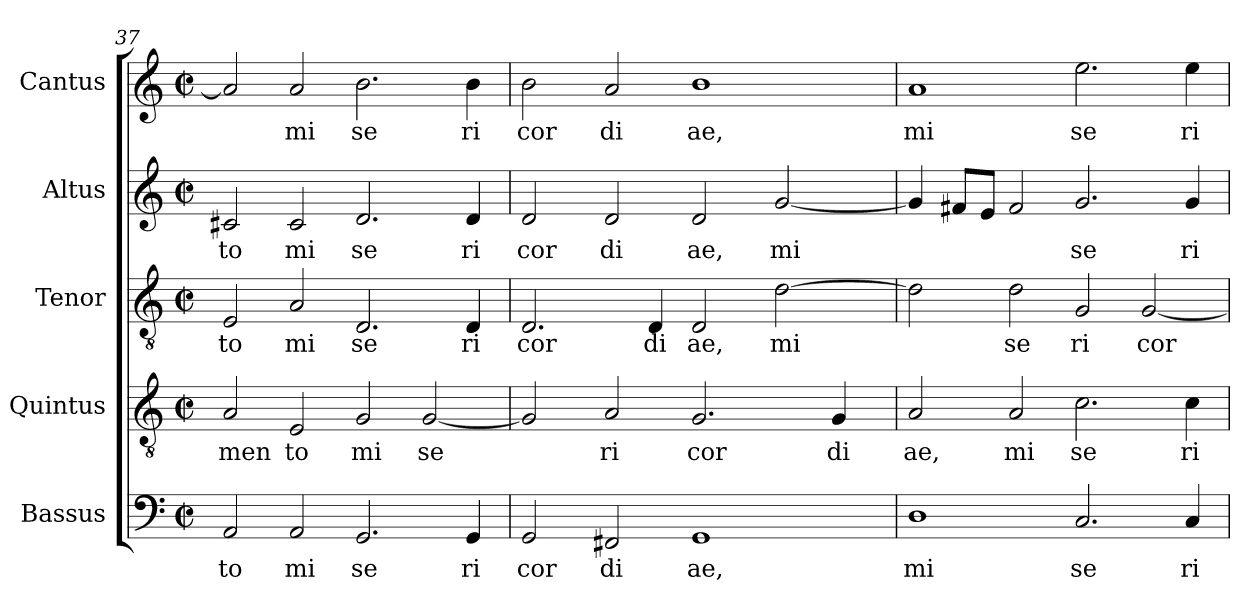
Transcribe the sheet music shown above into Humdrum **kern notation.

**kern	**text	**kern	**text	**kern	**text	**kern	**text	**kern	**text
*part5	*part5	*part4	*part4	*part3	*part3	*part2	*part2	*part1	*part1
*staff5	*staff5	*staff4	*staff4	*staff3	*staff3	*staff2	*staff2	*staff1	*staff1
*I"Bassus	*	*I"Quintus	*	*I"Tenor	*	*I"Altus	*	*I"Cantus	*
*clefF4	*	*clefGv2	*	*clefGv2	*	*clefG2	*	*clefG2	*
*M2/2	*	*M2/2	*	*M2/2	*	*M2/2	*	*M2/2	*
*met(c|)	*	*met(c|)	*	*met(c|)	*	*met(c|)	*	*met(c|)	*
=37	=37	=37	=37	=37	=37	=37	=37	=37	=37
!	!LO:LY:b:cj	!	!LO:LY:b:cj	!	!LO:LY:b:cj	!	!LO:LY:b:cj	!	!
2AA/	to	2A/	men	2E/	to	2c#X/	to	2a/]	.
!	!LO:LY:b:cj	!	!LO:LY:b:cj	!	!LO:LY:b:cj	!	!LO:LY:b:cj	!	!LO:LY:b:cj
2AA/	mi	2E/	to	2A/	mi	2c#/	mi	2a/	mi
!	!LO:LY:b:cj	!	!LO:LY:b:cj	!	!LO:LY:b:cj	!	!LO:LY:b:cj	!	!LO:LY:b:cj
2.GG/	se	2G/	mi	2.D/	se	2.d/	se	2.b\	se
!	!	!	!LO:LY:b:cj	!	!	!	!	!	!
.	.	[>2G/	se	.	.	.	.	.	.
!	!LO:LY:b:cj	!	!	!	!LO:LY:b:cj	!	!LO:LY:b:cj	!	!LO:LY:b:cj
4GG/	ri	.	.	4D/	ri	4d/	ri	4b\	ri
!!LO:LB:g=z
=38	=38	=38	=38	=38	=38	=38	=38	=38	=38
!	!LO:LY:b:cj	!	!	!	!LO:LY:b:cj	!	!LO:LY:b:cj	!	!LO:LY:b:cj
*	*	*^	*	*	*	*	*	*	*
2GG/	cor	2G/]	16.ryy	.	2.D/	cor	2d/	cor	2b\	cor
.	.	.	1ryy	.	.	.	.	.	.	.
!	!LO:LY:b:cj	!	!	!LO:LY:b:cj	!	!	!	!LO:LY:b:cj	!	!LO:LY:b:cj
2FF#X/	di	2A/	.	ri	.	.	2d/	di	2a/	di
!	!	!	!	!	!	!LO:LY:b:cj	!	!	!	!
.	.	.	.	.	4D/	di	.	.	.	.
!	!LO:LY:b:cj	!	!	!LO:LY:b:cj	!	!LO:LY:b:cj	!	!LO:LY:b:cj	!	!LO:LY:b:cj
1GG	ae,	2.G/	.	cor	2D/	ae,	2d/	ae,	1b	ae,
.	.	.	2ryy	.	.	.	.	.	.	.
!	!	!	!	!	!	!LO:LY:b	!	!LO:LY:b	!	!
.	.	.	.	.	[>2d\	mi	[<2g/	mi	.	.
.	.	.	4ryy	.	.	.	.	.	.	.
!	!	!	!	!LO:LY:b:cj	!	!	!	!	!	!
.	.	4G/	.	di	.	.	.	.	.	.
.	.	.	8ryy	.	.	.	.	.	.	.
.	.	.	32ryy	.	.	.	.	.	.	.
=39	=39	=39	=39	=39	=39	=39	=39	=39	=39	=39
!	!LO:LY:b:cj	!	!	!LO:LY:b:cj	!	!	!	!	!	!LO:LY:b:cj
*	*	*v	*v	*	*	*	*	*	*	*
1D	mi	2A/	ae,	2d\]	.	4g/]	.	1a	mi
.	.	.	.	.	.	8f#/L	.	.	.
.	.	.	.	.	.	8e/J	.	.	.
!	!	!	!LO:LY:b:cj	!	!LO:LY:b:cj	!	!	!	!
.	.	2A/	mi	2d\	se	2f#/	.	.	.
!	!LO:LY:b:cj	!	!LO:LY:b:cj	!	!LO:LY:b:cj	!	!LO:LY:b:cj	!	!LO:LY:b:cj
2.C/	se	2.c\	se	2G/	ri	2.g/	se	2.ee\	se
!	!	!	!	!	!LO:LY:b	!	!	!	!
.	.	.	.	[<2G/	cor	.	.	.	.
!	!LO:LY:b:cj	!	!LO:LY:b:cj	!	!	!	!LO:LY:b:cj	!	!LO:LY:b:cj
4C/	ri	4c\	ri	.	.	4g/	ri	4ee\	ri
=	=	=	=	=	=	=	=	=	=
*-	*-	*-	*-	*-	*-	*-	*-	*-	*-
